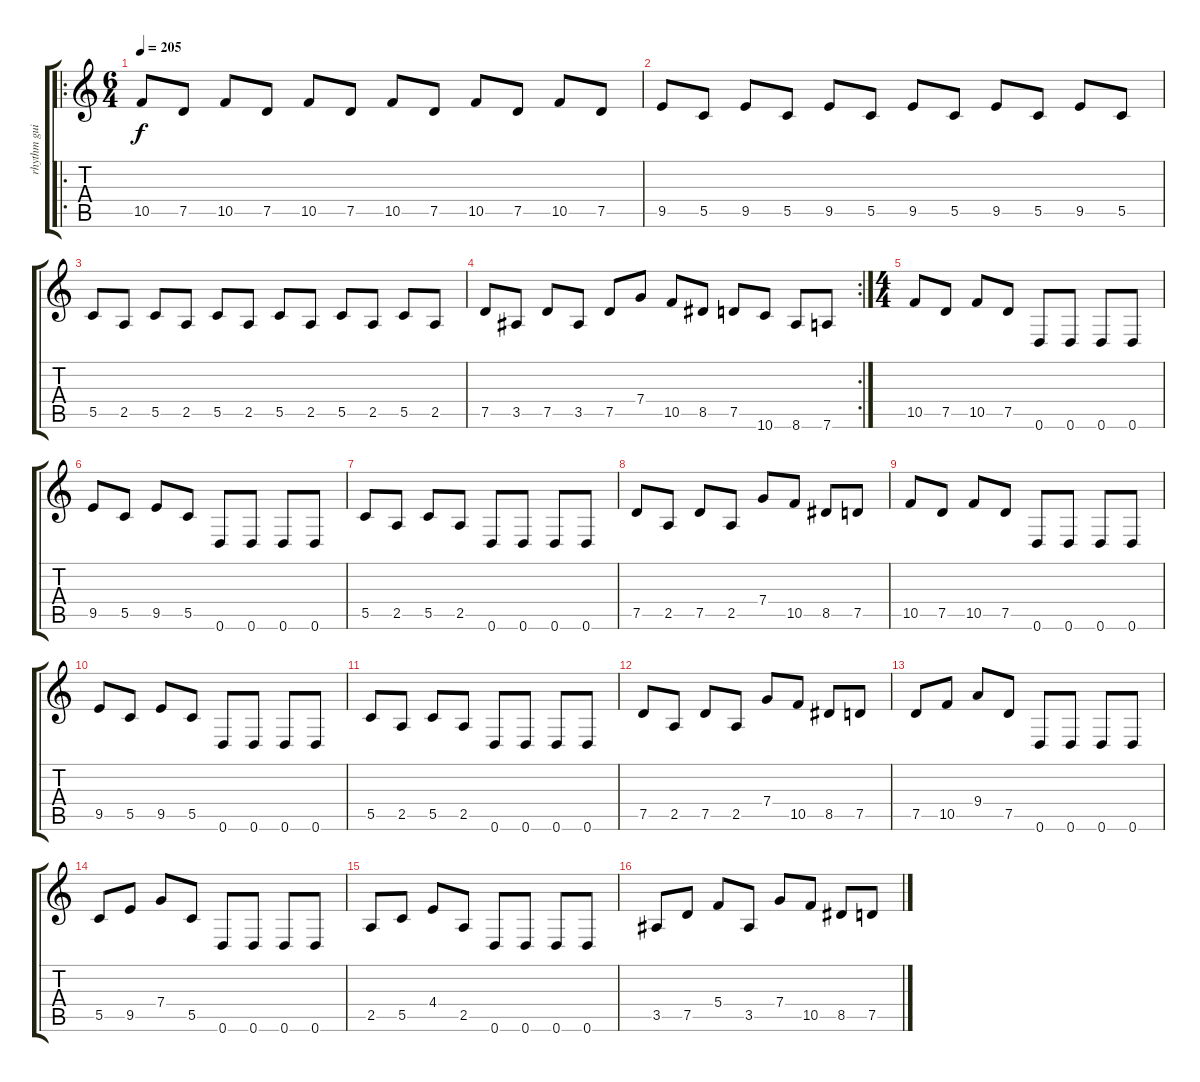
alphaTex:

\track ("rhythm guitar" "rhythm gui") {instrument distortionguitar}
\staff {score tabs}
\tuning (D4 A3 F3 C3 G2 D2) {hide}
\ro
\ts (6 4)
\tempo 205
\clef g2
\ks c
10.5.8{dy f} 7.5.8 10.5.8 7.5.8 10.5.8 7.5.8 10.5.8 7.5.8 10.5.8 7.5.8 10.5.8 7.5.8 |
9.5.8 5.5.8 9.5.8 5.5.8 9.5.8 5.5.8 9.5.8 5.5.8 9.5.8 5.5.8 9.5.8 5.5.8 |
5.5.8 2.5.8 5.5.8 2.5.8 5.5.8 2.5.8 5.5.8 2.5.8 5.5.8 2.5.8 5.5.8 2.5.8 |
\rc 2
7.5.8 3.5.8 7.5.8 3.5.8 7.5.8 7.4.8 10.5.8 8.5.8 7.5.8 10.6.8 8.6.8 7.6.8 |
\ts (4 4)
10.5.8 7.5.8 10.5.8 7.5.8 0.6.8 0.6.8 0.6.8 0.6.8 |
9.5.8 5.5.8 9.5.8 5.5.8 0.6.8 0.6.8 0.6.8 0.6.8 |
5.5.8 2.5.8 5.5.8 2.5.8 0.6.8 0.6.8 0.6.8 0.6.8 |
7.5.8 2.5.8 7.5.8 2.5.8 7.4.8 10.5.8 8.5.8 7.5.8 |
10.5.8 7.5.8 10.5.8 7.5.8 0.6.8 0.6.8 0.6.8 0.6.8 |
9.5.8 5.5.8 9.5.8 5.5.8 0.6.8 0.6.8 0.6.8 0.6.8 |
5.5.8 2.5.8 5.5.8 2.5.8 0.6.8 0.6.8 0.6.8 0.6.8 |
7.5.8 2.5.8 7.5.8 2.5.8 7.4.8 10.5.8 8.5.8 7.5.8 |
7.5.8 10.5.8 9.4.8 7.5.8 0.6.8 0.6.8 0.6.8 0.6.8 |
5.5.8 9.5.8 7.4.8 5.5.8 0.6.8 0.6.8 0.6.8 0.6.8 |
2.5.8 5.5.8 4.4.8 2.5.8 0.6.8 0.6.8 0.6.8 0.6.8 |
3.5.8 7.5.8 5.4.8 3.5.8 7.4.8 10.5.8 8.5.8 7.5.8
